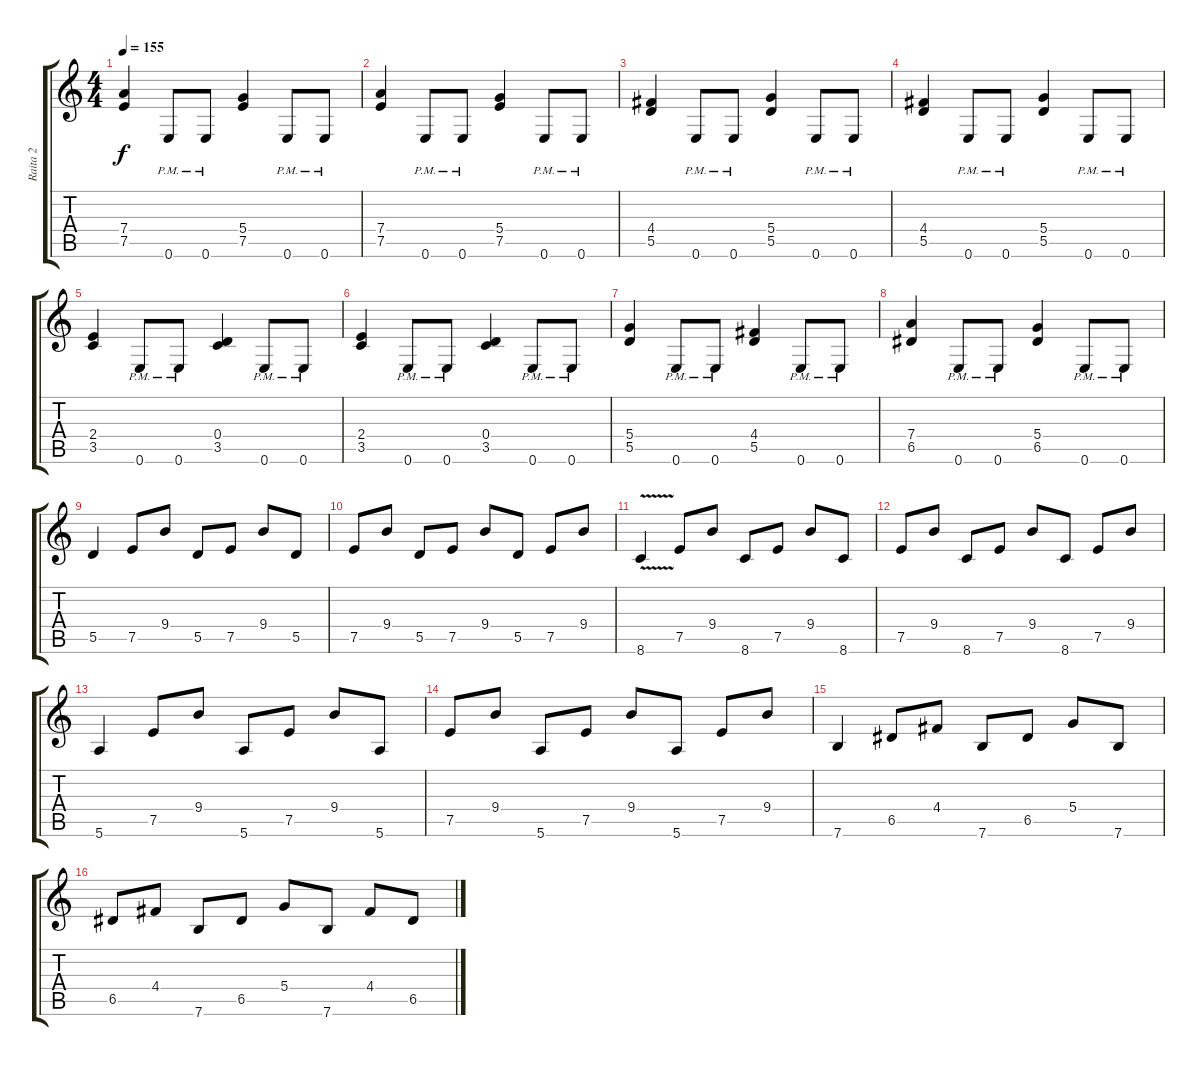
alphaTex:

\track ("Raita 2" "Raita 2") {instrument overdrivenguitar}
\staff {score tabs}
\tuning (E4 B3 G3 D3 A2 E2) {hide}
\ts (4 4)
\tempo 155
\clef g2
\ks c
(7.4 7.5).4{dy f} 0.6{pm}.8 0.6{pm}.8 (5.4 7.5).4 0.6{pm}.8 0.6{pm}.8 |
(7.4 7.5).4 0.6{pm}.8 0.6{pm}.8 (5.4 7.5).4 0.6{pm}.8 0.6{pm}.8 |
(4.4 5.5).4 0.6{pm}.8 0.6{pm}.8 (5.4 5.5).4 0.6{pm}.8 0.6{pm}.8 |
(4.4 5.5).4 0.6{pm}.8 0.6{pm}.8 (5.4 5.5).4 0.6{pm}.8 0.6{pm}.8 |
(2.4 3.5).4 0.6{pm}.8 0.6{pm}.8 (0.4 3.5).4 0.6{pm}.8 0.6{pm}.8 |
(2.4 3.5).4 0.6{pm}.8 0.6{pm}.8 (0.4 3.5).4 0.6{pm}.8 0.6{pm}.8 |
(5.4 5.5).4 0.6{pm}.8 0.6{pm}.8 (4.4 5.5).4 0.6{pm}.8 0.6{pm}.8 |
(7.4 6.5).4 0.6{pm}.8 0.6{pm}.8 (5.4 6.5).4 0.6{pm}.8 0.6{pm}.8 |
5.5.4 7.5.8 9.4.8 5.5.8 7.5.8 9.4.8 5.5.8 |
7.5.8 9.4.8 5.5.8 7.5.8 9.4.8 5.5.8 7.5.8 9.4.8 |
8.6{v}.4 7.5.8 9.4.8 8.6.8 7.5.8 9.4.8 8.6.8 |
7.5.8 9.4.8 8.6.8 7.5.8 9.4.8 8.6.8 7.5.8 9.4.8 |
5.6.4 7.5.8 9.4.8 5.6.8 7.5.8 9.4.8 5.6.8 |
7.5.8 9.4.8 5.6.8 7.5.8 9.4.8 5.6.8 7.5.8 9.4.8 |
7.6.4 6.5.8 4.4.8 7.6.8 6.5.8 5.4.8 7.6.8 |
6.5.8 4.4.8 7.6.8 6.5.8 5.4.8 7.6.8 4.4.8 6.5.8
